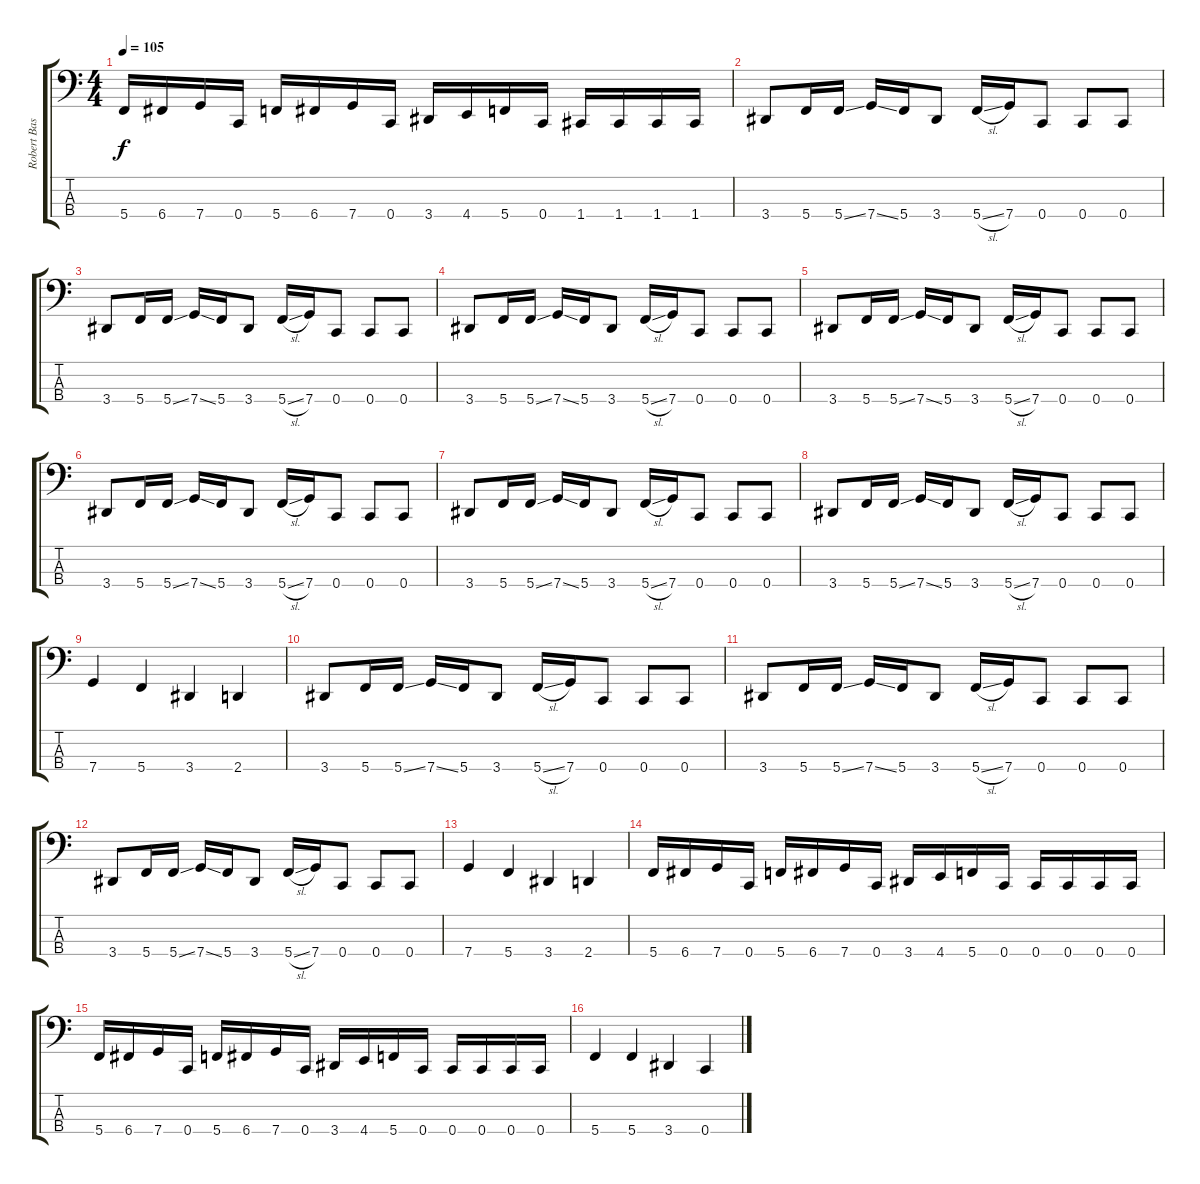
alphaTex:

\track ("Robert Bass" "Robert Bas") {instrument electricbassfinger}
\staff {score tabs}
\tuning (F2 C2 G1 C1) {hide}
\ts (4 4)
\tempo 105
\clef f4
\ks c
5.4.16{dy f} 6.4.16 7.4.16 0.4.16 5.4.16 6.4.16 7.4.16 0.4.16 3.4.16 4.4.16 5.4.16 0.4.16 1.4.16 1.4.16 1.4.16 1.4.16 |
3.4.8 5.4.16 5.4{ss}.16 7.4{ss}.16 5.4.16 3.4.8 5.4{sl}.16 7.4.16 0.4.8 0.4.8 0.4.8 |
3.4.8 5.4.16 5.4{ss}.16 7.4{ss}.16 5.4.16 3.4.8 5.4{sl}.16 7.4.16 0.4.8 0.4.8 0.4.8 |
3.4.8 5.4.16 5.4{ss}.16 7.4{ss}.16 5.4.16 3.4.8 5.4{sl}.16 7.4.16 0.4.8 0.4.8 0.4.8 |
3.4.8 5.4.16 5.4{ss}.16 7.4{ss}.16 5.4.16 3.4.8 5.4{sl}.16 7.4.16 0.4.8 0.4.8 0.4.8 |
3.4.8 5.4.16 5.4{ss}.16 7.4{ss}.16 5.4.16 3.4.8 5.4{sl}.16 7.4.16 0.4.8 0.4.8 0.4.8 |
3.4.8 5.4.16 5.4{ss}.16 7.4{ss}.16 5.4.16 3.4.8 5.4{sl}.16 7.4.16 0.4.8 0.4.8 0.4.8 |
3.4.8 5.4.16 5.4{ss}.16 7.4{ss}.16 5.4.16 3.4.8 5.4{sl}.16 7.4.16 0.4.8 0.4.8 0.4.8 |
7.4.4 5.4.4 3.4.4 2.4.4 |
3.4.8 5.4.16 5.4{ss}.16 7.4{ss}.16 5.4.16 3.4.8 5.4{sl}.16 7.4.16 0.4.8 0.4.8 0.4.8 |
3.4.8 5.4.16 5.4{ss}.16 7.4{ss}.16 5.4.16 3.4.8 5.4{sl}.16 7.4.16 0.4.8 0.4.8 0.4.8 |
3.4.8 5.4.16 5.4{ss}.16 7.4{ss}.16 5.4.16 3.4.8 5.4{sl}.16 7.4.16 0.4.8 0.4.8 0.4.8 |
7.4.4 5.4.4 3.4.4 2.4.4 |
5.4.16 6.4.16 7.4.16 0.4.16 5.4.16 6.4.16 7.4.16 0.4.16 3.4.16 4.4.16 5.4.16 0.4.16 0.4.16 0.4.16 0.4.16 0.4.16 |
5.4.16 6.4.16 7.4.16 0.4.16 5.4.16 6.4.16 7.4.16 0.4.16 3.4.16 4.4.16 5.4.16 0.4.16 0.4.16 0.4.16 0.4.16 0.4.16 |
5.4.4 5.4.4 3.4.4 0.4.4
